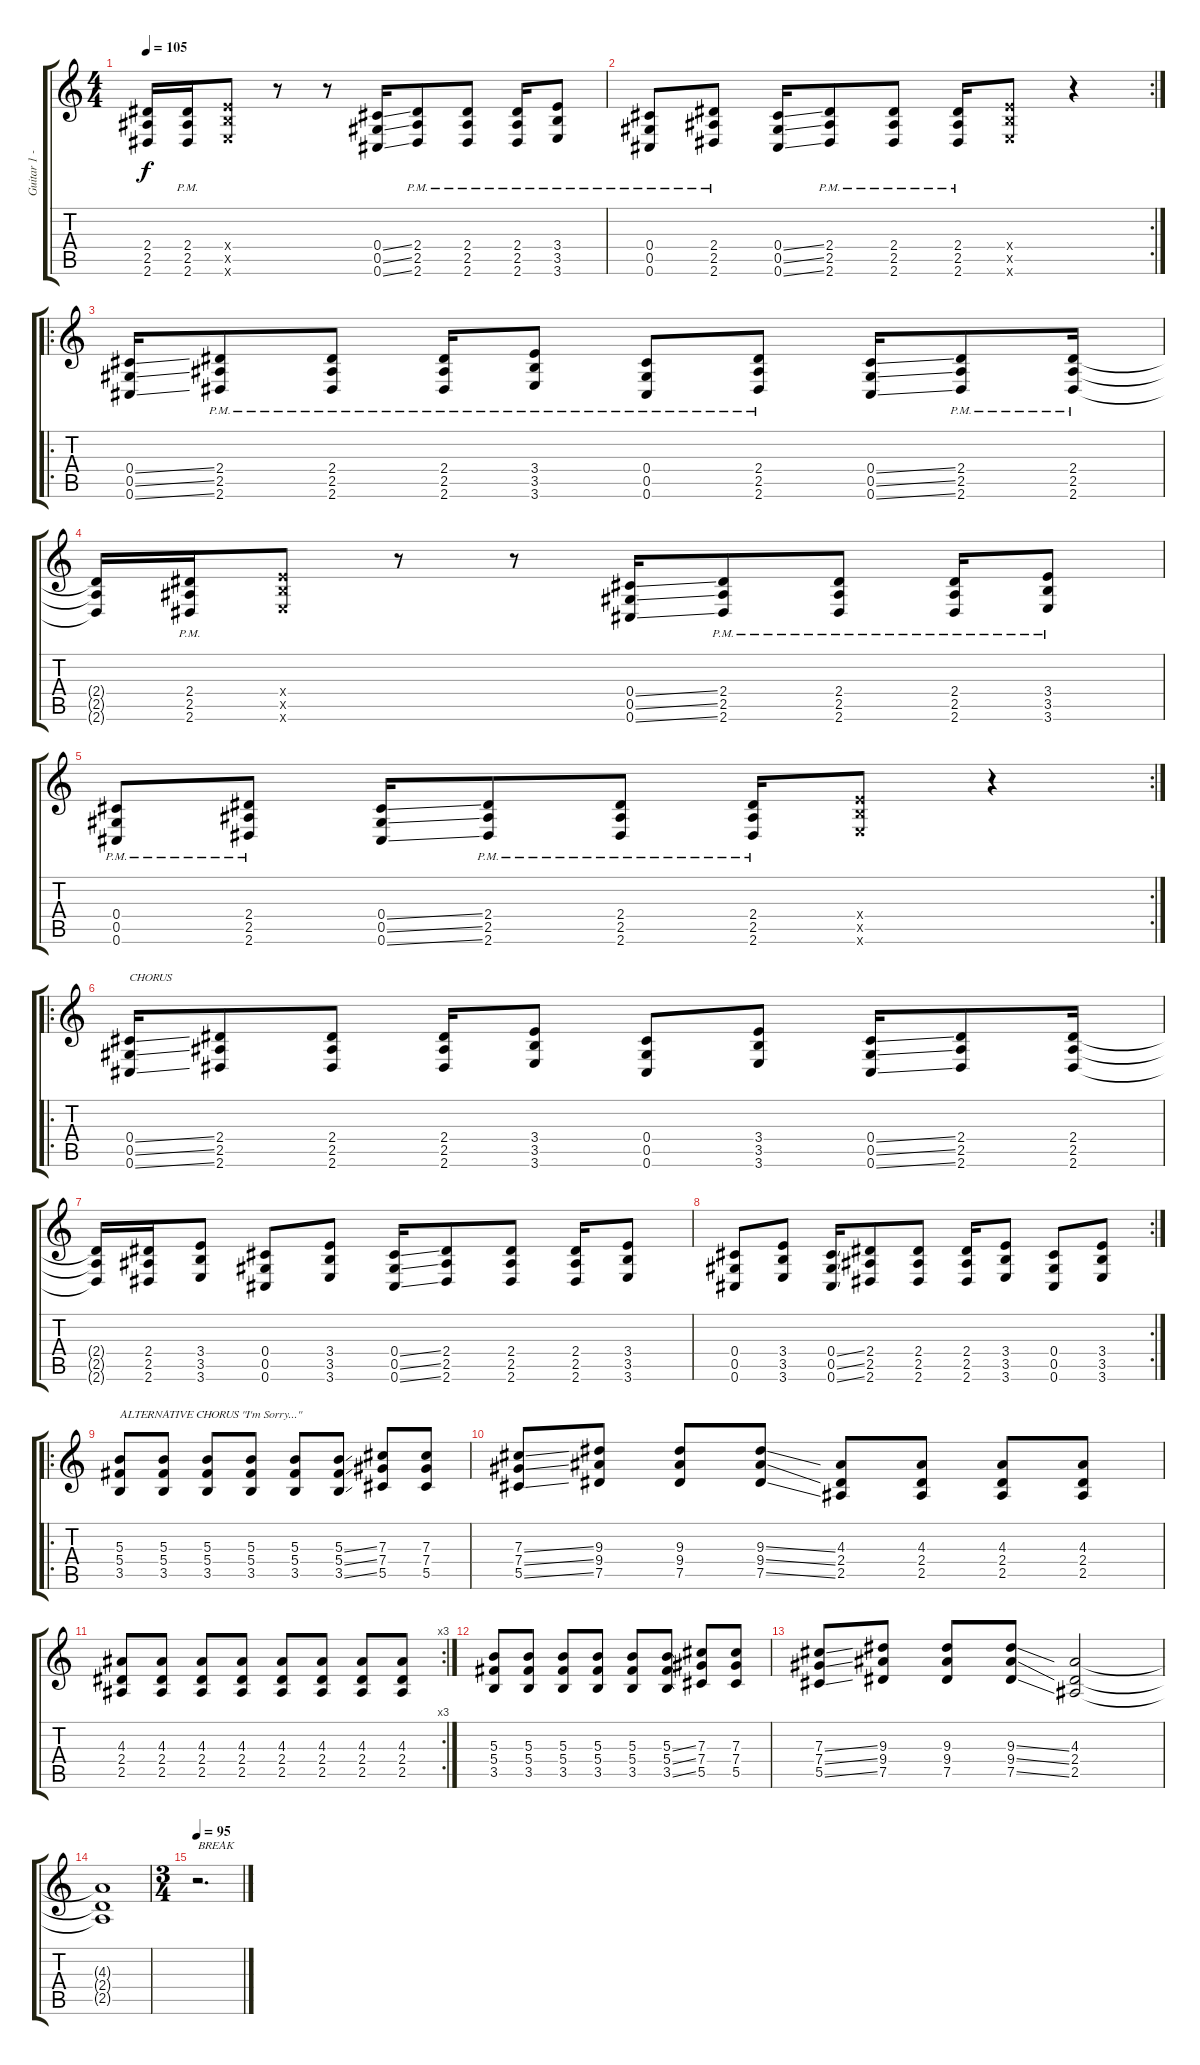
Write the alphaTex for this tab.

\track ("Guitar 1 - Mike" "Guitar 1 -") {instrument overdrivenguitar}
\staff {score tabs}
\tuning (Eb4 Bb3 Gb3 Db3 Ab2 Db2) {hide}
\ts (4 4)
\tempo 105
\clef g2
\ks c
(2.4{t} 2.5{t} 2.6{t}).16{dy f} (2.4{pm} 2.5{pm} 2.6{pm}).16 (3.4{x} 3.5{x} 3.6{x}).8 r.8 r.8 (0.4{ss} 0.5{ss} 0.6{ss}).16 (2.4{pm} 2.5{pm} 2.6{pm}).8 (2.4{pm} 2.5{pm} 2.6{pm}).8 (2.4{pm} 2.5{pm} 2.6{pm}).16 (3.4{pm} 3.5{pm} 3.6{pm}).8 |
\rc 2
(0.4{pm} 0.5{pm} 0.6{pm}).8 (2.4{pm} 2.5{pm} 2.6{pm}).8 (0.4{ss} 0.5{ss} 0.6{ss}).16 (2.4{pm} 2.5{pm} 2.6{pm}).8 (2.4{pm} 2.5{pm} 2.6{pm}).8 (2.4{pm} 2.5{pm} 2.6{pm}).16 (3.4{x} 3.5{x} 3.6{x}).8 r.4 |
\ro
(0.4{ss} 0.5{ss} 0.6{ss}).16 (2.4{pm} 2.5{pm} 2.6{pm}).8 (2.4{pm} 2.5{pm} 2.6{pm}).8 (2.4{pm} 2.5{pm} 2.6{pm}).16 (3.4{pm} 3.5{pm} 3.6{pm}).8 (0.4{pm} 0.5{pm} 0.6{pm}).8 (2.4{pm} 2.5{pm} 2.6{pm}).8 (0.4{ss} 0.5{ss} 0.6{ss}).16 (2.4{pm} 2.5{pm} 2.6{pm}).8 (2.4{pm} 2.5{pm} 2.6{pm}).16 |
(2.4{t} 2.5{t} 2.6{t}).16 (2.4{pm} 2.5{pm} 2.6{pm}).16 (3.4{x} 3.5{x} 3.6{x}).8 r.8 r.8 (0.4{ss} 0.5{ss} 0.6{ss}).16 (2.4{pm} 2.5{pm} 2.6{pm}).8 (2.4{pm} 2.5{pm} 2.6{pm}).8 (2.4{pm} 2.5{pm} 2.6{pm}).16 (3.4{pm} 3.5{pm} 3.6{pm}).8 |
\rc 2
(0.4{pm} 0.5{pm} 0.6{pm}).8 (2.4{pm} 2.5{pm} 2.6{pm}).8 (0.4{ss} 0.5{ss} 0.6{ss}).16 (2.4{pm} 2.5{pm} 2.6{pm}).8 (2.4{pm} 2.5{pm} 2.6{pm}).8 (2.4{pm} 2.5{pm} 2.6{pm}).16 (3.4{x} 3.5{x} 3.6{x}).8 r.4 |
\ro
(0.4{ss} 0.5{ss} 0.6{ss}).16{txt "CHORUS"} (2.4 2.5 2.6).8 (2.4 2.5 2.6).8 (2.4 2.5 2.6).16 (3.4 3.5 3.6).8 (0.4 0.5 0.6).8 (3.4 3.5 3.6).8 (0.4{ss} 0.5{ss} 0.6{ss}).16 (2.4 2.5 2.6).8 (2.4 2.5 2.6).16 |
(2.4{t} 2.5{t} 2.6{t}).16 (2.4 2.5 2.6).16 (3.4 3.5 3.6).8 (0.4 0.5 0.6).8 (3.4 3.5 3.6).8 (0.4{ss} 0.5{ss} 0.6{ss}).16 (2.4 2.5 2.6).8 (2.4 2.5 2.6).8 (2.4 2.5 2.6).16 (3.4 3.5 3.6).8 |
\rc 2
(0.4 0.5 0.6).8 (3.4 3.5 3.6).8 (0.4{ss} 0.5{ss} 0.6{ss}).16 (2.4 2.5 2.6).8 (2.4 2.5 2.6).8 (2.4 2.5 2.6).16 (3.4 3.5 3.6).8 (0.4 0.5 0.6).8 (3.4 3.5 3.6).8 |
\ro
(5.3 5.4 3.5).8{txt "ALTERNATIVE CHORUS \"I'm Sorry...\""} (5.3 5.4 3.5).8 (5.3 5.4 3.5).8 (5.3 5.4 3.5).8 (5.3 5.4 3.5).8 (5.3{ss} 5.4{ss} 3.5{ss}).8 (7.3 7.4 5.5).8 (7.3 7.4 5.5).8 |
(7.3{ss} 7.4{ss} 5.5{ss}).8 (9.3 9.4 7.5).8 (9.3 9.4 7.5).8 (9.3{ss} 9.4{ss} 7.5{ss}).8 (4.3 2.4 2.5).8 (4.3 2.4 2.5).8 (4.3 2.4 2.5).8 (4.3 2.4 2.5).8 |
\rc 3
(4.3 2.4 2.5).8 (4.3 2.4 2.5).8 (4.3 2.4 2.5).8 (4.3 2.4 2.5).8 (4.3 2.4 2.5).8 (4.3 2.4 2.5).8 (4.3 2.4 2.5).8 (4.3 2.4 2.5).8 |
(5.3 5.4 3.5).8 (5.3 5.4 3.5).8 (5.3 5.4 3.5).8 (5.3 5.4 3.5).8 (5.3 5.4 3.5).8 (5.3{ss} 5.4{ss} 3.5{ss}).8 (7.3 7.4 5.5).8 (7.3 7.4 5.5).8 |
(7.3{ss} 7.4{ss} 5.5{ss}).8 (9.3 9.4 7.5).8 (9.3 9.4 7.5).8 (9.3{ss} 9.4{ss} 7.5{ss}).8 (4.3 2.4 2.5).2 |
(4.3{t} 2.4{t} 2.5{t}).1 |
\ts (3 4)
\tempo 95
r.2{d txt "BREAK"}
